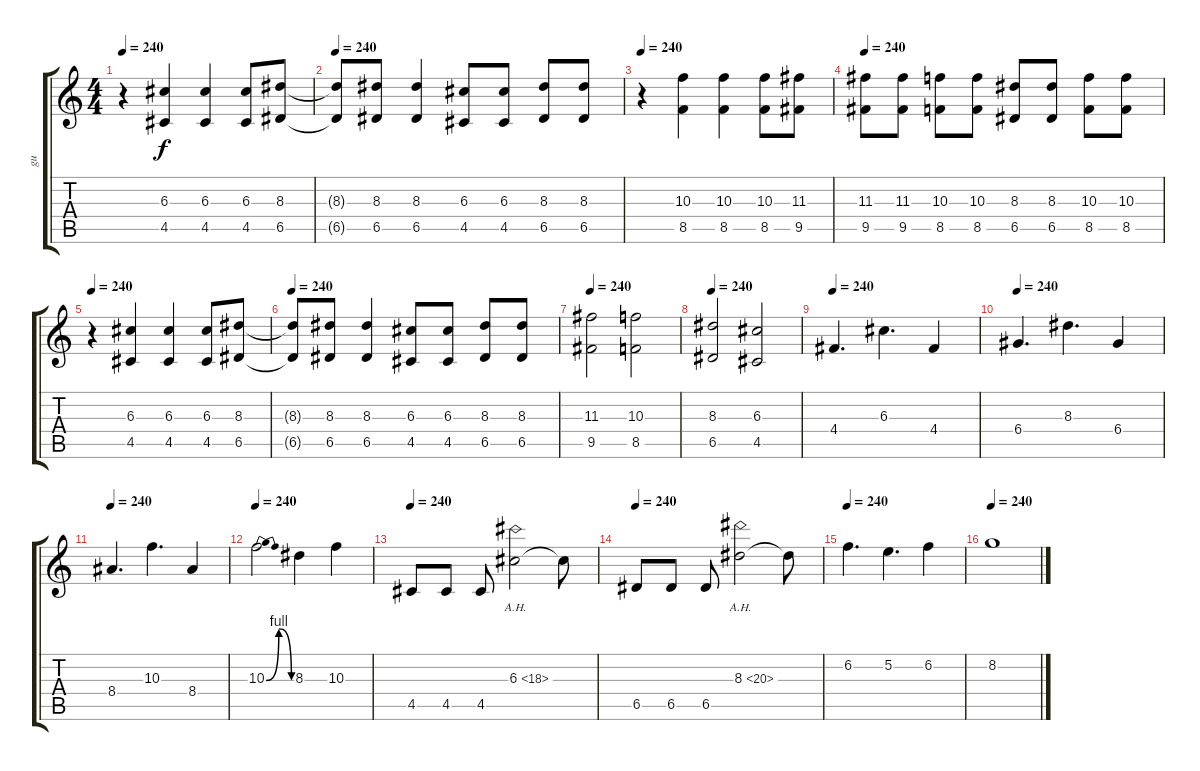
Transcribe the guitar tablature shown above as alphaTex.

\track ("gu" "gu") {instrument distortionguitar}
\staff {score tabs}
\tuning (E4 B3 G3 D3 A2 E2) {hide}
\ts (4 4)
\tempo 240
\clef g2
\ks c
r.4{dy f} (6.3 4.5).4 (6.3 4.5).4 (6.3 4.5).8 (8.3 6.5).8 |
\tempo 240
(8.3{t} 6.5{t}).8 (8.3 6.5).8 (8.3 6.5).4 (6.3 4.5).8 (6.3 4.5).8 (8.3 6.5).8 (8.3 6.5).8 |
\tempo 240
r.4 (10.3 8.5).4 (10.3 8.5).4 (10.3 8.5).8 (11.3 9.5).8 |
\tempo 240
(11.3 9.5).8 (11.3 9.5).8 (10.3 8.5).8 (10.3 8.5).8 (8.3 6.5).8 (8.3 6.5).8 (10.3 8.5).8 (10.3 8.5).8 |
\tempo 240
r.4 (6.3 4.5).4 (6.3 4.5).4 (6.3 4.5).8 (8.3 6.5).8 |
\tempo 240
(8.3{t} 6.5{t}).8 (8.3 6.5).8 (8.3 6.5).4 (6.3 4.5).8 (6.3 4.5).8 (8.3 6.5).8 (8.3 6.5).8 |
\tempo 240
(11.3 9.5).2 (10.3 8.5).2 |
\tempo 240
(8.3 6.5).2 (6.3 4.5).2 |
\tempo 240
4.4.4{d} 6.3.4{d} 4.4.4 |
\tempo 240
6.4.4{d} 8.3.4{d} 6.4.4 |
\tempo 240
8.4.4{d} 10.3.4{d} 8.4.4 |
\tempo 240
10.3{be (bendrelease 0 0 15 4 15 4 60 0)}.2 8.3.4 10.3.4 |
\tempo 240
4.5.8 4.5.8 4.5.8 6.3{ah 12}.2 6.3{t}.8 |
\tempo 240
6.5.8 6.5.8 6.5.8 8.3{ah 12}.2 8.3{t}.8 |
\tempo 240
6.2.4{d} 5.2.4{d} 6.2.4 |
\tempo 240
8.2.1
